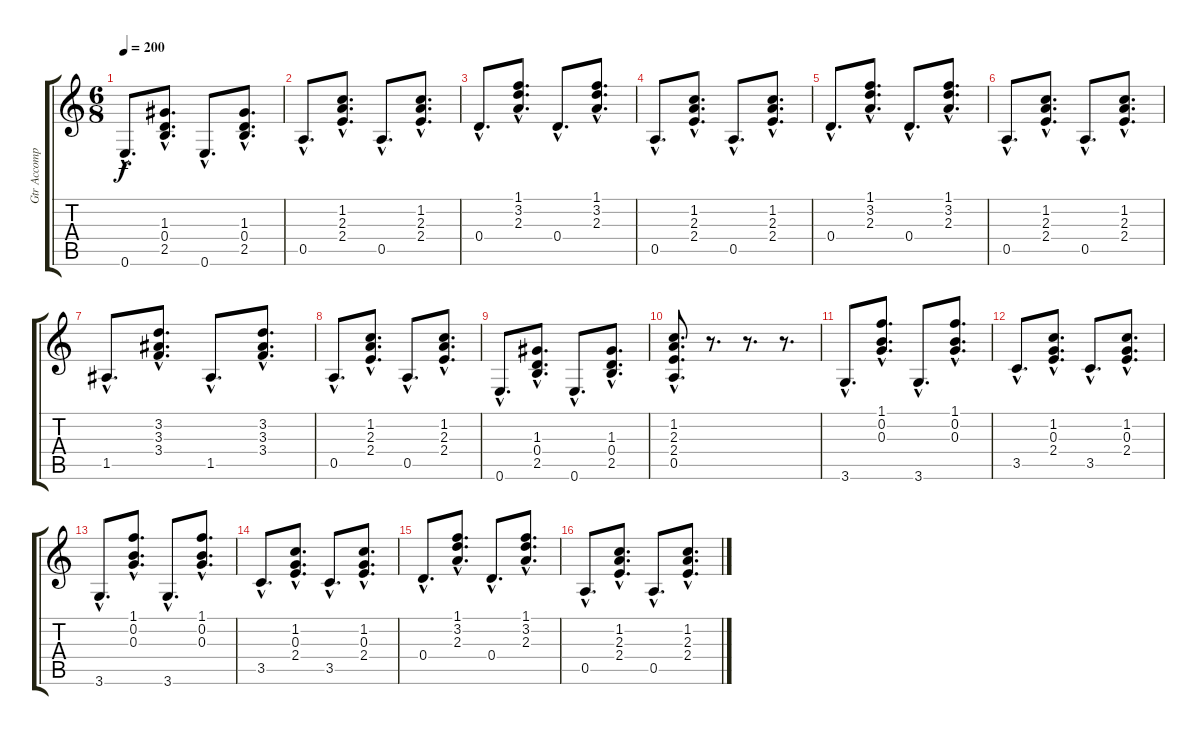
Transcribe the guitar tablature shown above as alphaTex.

\track ("Gtr Accomp" "Gtr Accomp") {instrument acousticguitarnylon}
\staff {score tabs}
\tuning (E4 B3 G3 D3 A2 E2) {hide}
\ts (6 8)
\tempo 200
\clef g2
\ks c
0.6{hac}.8{d dy f} (1.3{hac} 0.4{hac} 2.5{hac}).8{d} 0.6{hac}.8{d} (1.3{hac} 0.4{hac} 2.5{hac}).8{d} |
0.5{hac}.8{d} (1.2{hac} 2.3{hac} 2.4{hac}).8{d} 0.5{hac}.8{d} (1.2{hac} 2.3{hac} 2.4{hac}).8{d} |
0.4{hac}.8{d} (1.1{hac} 3.2{hac} 2.3{hac}).8{d} 0.4{hac}.8{d} (1.1{hac} 3.2{hac} 2.3{hac}).8{d} |
0.5{hac}.8{d} (1.2{hac} 2.3{hac} 2.4{hac}).8{d} 0.5{hac}.8{d} (1.2{hac} 2.3{hac} 2.4{hac}).8{d} |
0.4{hac}.8{d} (1.1{hac} 3.2{hac} 2.3{hac}).8{d} 0.4{hac}.8{d} (1.1{hac} 3.2{hac} 2.3{hac}).8{d} |
0.5{hac}.8{d} (1.2{hac} 2.3{hac} 2.4{hac}).8{d} 0.5{hac}.8{d} (1.2{hac} 2.3{hac} 2.4{hac}).8{d} |
1.5{hac}.8{d} (3.2{hac} 3.3{hac} 3.4{hac}).8{d} 1.5{hac}.8{d} (3.2{hac} 3.3{hac} 3.4{hac}).8{d} |
0.5{hac}.8{d} (1.2{hac} 2.3{hac} 2.4{hac}).8{d} 0.5{hac}.8{d} (1.2{hac} 2.3{hac} 2.4{hac}).8{d} |
0.6{hac}.8{d} (1.3{hac} 0.4{hac} 2.5{hac}).8{d} 0.6{hac}.8{d} (1.3{hac} 0.4{hac} 2.5{hac}).8{d} |
(1.2{hac} 2.3{hac} 2.4{hac} 0.5{hac}).8{d} r.8{d} r.8{d} r.8{d} |
3.6{hac}.8{d} (1.1{hac} 0.2{hac} 0.3{hac}).8{d} 3.6{hac}.8{d} (1.1{hac} 0.2{hac} 0.3{hac}).8{d} |
3.5{hac}.8{d} (1.2{hac} 0.3{hac} 2.4{hac}).8{d} 3.5{hac}.8{d} (1.2{hac} 0.3{hac} 2.4{hac}).8{d} |
3.6{hac}.8{d} (1.1{hac} 0.2{hac} 0.3{hac}).8{d} 3.6{hac}.8{d} (1.1{hac} 0.2{hac} 0.3{hac}).8{d} |
3.5{hac}.8{d} (1.2{hac} 0.3{hac} 2.4{hac}).8{d} 3.5{hac}.8{d} (1.2{hac} 0.3{hac} 2.4{hac}).8{d} |
0.4{hac}.8{d} (1.1{hac} 3.2{hac} 2.3{hac}).8{d} 0.4{hac}.8{d} (1.1{hac} 3.2{hac} 2.3{hac}).8{d} |
0.5{hac}.8{d} (1.2{hac} 2.3{hac} 2.4{hac}).8{d} 0.5{hac}.8{d} (1.2{hac} 2.3{hac} 2.4{hac}).8{d}
